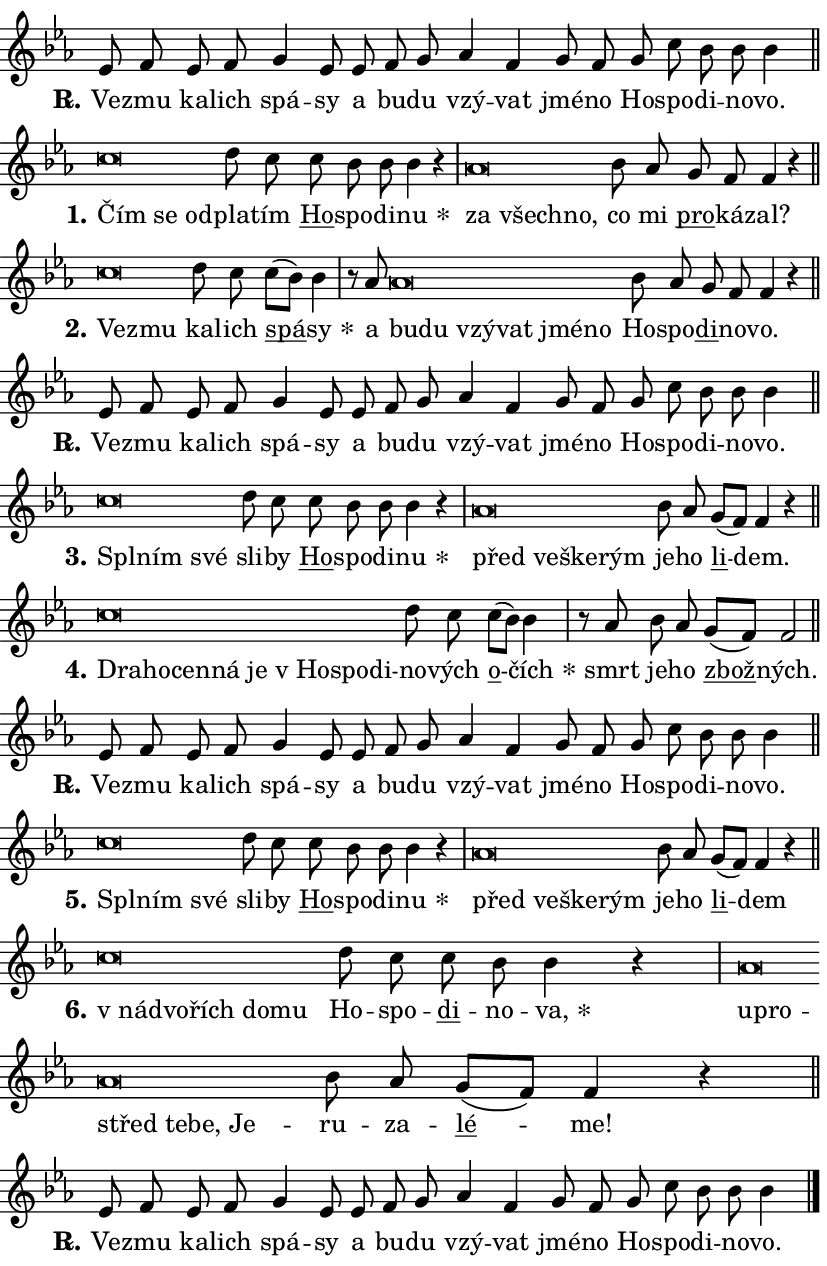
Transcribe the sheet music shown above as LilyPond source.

\version "2.24.0"
\header { tagline = "" }
\paper {
  indent = 0\cm
  top-margin = 0\cm
  right-margin = 0.13\cm % to fit lyric hyphens
  bottom-margin = 0\cm
  left-margin = 0\cm
  paper-width = 14\cm
  page-breaking = #ly:one-page-breaking
  system-system-spacing.basic-distance = #11
  score-system-spacing.basic-distance = #11
  ragged-last = ##f
}


%% Author: Thomas Morley
%% https://lists.gnu.org/archive/html/lilypond-user/2020-05/msg00002.html
#(define (line-position grob)
"Returns position of @var[grob} in current system:
   @code{'start}, if at first time-step
   @code{'end}, if at last time-step
   @code{'middle} otherwise
"
  (let* ((col (ly:item-get-column grob))
         (ln (ly:grob-object col 'left-neighbor))
         (rn (ly:grob-object col 'right-neighbor))
         (col-to-check-left (if (ly:grob? ln) ln col))
         (col-to-check-right (if (ly:grob? rn) rn col))
         (break-dir-left
           (and
             (ly:grob-property col-to-check-left 'non-musical #f)
             (ly:item-break-dir col-to-check-left)))
         (break-dir-right
           (and
             (ly:grob-property col-to-check-right 'non-musical #f)
             (ly:item-break-dir col-to-check-right))))
        (cond ((eqv? 1 break-dir-left) 'start)
              ((eqv? -1 break-dir-right) 'end)
              (else 'middle))))

#(define (tranparent-at-line-position vctor)
  (lambda (grob)
  "Relying on @code{line-position} select the relevant enry from @var{vctor}.
Used to determine transparency,"
    (case (line-position grob)
      ((end) (not (vector-ref vctor 0)))
      ((middle) (not (vector-ref vctor 1)))
      ((start) (not (vector-ref vctor 2))))))

noteHeadBreakVisibility =
#(define-music-function (break-visibility)(vector?)
"Makes @code{NoteHead}s transparent relying on @var{break-visibility}"
#{
  \override NoteHead.transparent =
    #(tranparent-at-line-position break-visibility)
#})

#(define delete-ledgers-for-transparent-note-heads
  (lambda (grob)
    "Reads whether a @code{NoteHead} is transparent.
If so this @code{NoteHead} is removed from @code{'note-heads} from
@var{grob}, which is supposed to be @code{LedgerLineSpanner}.
As a result ledgers are not printed for this @code{NoteHead}"
    (let* ((nhds-array (ly:grob-object grob 'note-heads))
           (nhds-list
             (if (ly:grob-array? nhds-array)
                 (ly:grob-array->list nhds-array)
                 '()))
           ;; Relies on the transparent-property being done before
           ;; Staff.LedgerLineSpanner.after-line-breaking is executed.
           ;; This is fragile ...
           (to-keep
             (remove
               (lambda (nhd)
                 (ly:grob-property nhd 'transparent #f))
               nhds-list)))
      ;; TODO find a better method to iterate over grob-arrays, similiar
      ;; to filter/remove etc for lists
      ;; For now rebuilt from scratch
      (set! (ly:grob-object grob 'note-heads)  '())
      (for-each
        (lambda (nhd)
          (ly:pointer-group-interface::add-grob grob 'note-heads nhd))
        to-keep))))

squashNotes = {
  \override NoteHead.X-extent = #'(-0.2 . 0.2)
  \override NoteHead.Y-extent = #'(-0.75 . 0)
  \override NoteHead.stencil =
    #(lambda (grob)
       (let ((pos (ly:grob-property grob 'staff-position)))
         (begin
           (if (< pos -7) (display "ERROR: Lower brevis then expected\n") (display ""))
           (if (<= pos -6) ly:text-interface::print ly:note-head::print))))
}
unSquashNotes = {
  \revert NoteHead.X-extent
  \revert NoteHead.Y-extent
  \revert NoteHead.stencil
}

hideNotes = \noteHeadBreakVisibility #begin-of-line-visible
unHideNotes = \noteHeadBreakVisibility #all-visible

% work-around for resetting accidentals
% https://lilypond.org/doc/v2.23/Documentation/notation/displaying-rhythms#unmetered-music
cadenzaMeasure = {
  \cadenzaOff
  \partial 1024 s1024
  \cadenzaOn
}

#(define-markup-command (accent layout props text) (markup?)
  "Underline accented syllable"
  (interpret-markup layout props
    #{\markup \override #'(offset . 4.3) \underline { #text }#}))

responsum = \markup \concat {
  "R" \hspace #-1.05 \path #0.1 #'((moveto 0 0.07) (lineto 0.9 0.8)) \hspace #0.05 "."
}

spaceSize = #0.6828661417322834 % exact space size for TeX Gyre Schola

\layout {
  \context {
    \Staff
    \remove "Time_signature_engraver"
    \override LedgerLineSpanner.after-line-breaking = #delete-ledgers-for-transparent-note-heads
  }
  \context {
    \Lyrics {
      \override LyricSpace.minimum-distance = \spaceSize
      \override LyricText.font-name = #"TeX Gyre Schola"
      \override LyricText.font-size = 1
      \override StanzaNumber.font-name = #"TeX Gyre Schola Bold"
      \override StanzaNumber.font-size = 1
    }
  }
  \context {
    \Score 
    \override NoteHead.text =
      #(lambda (grob) 
        (let ((pos (ly:grob-property grob 'staff-position)))
          #{\markup {
            \combine
              \halign #-0.55 \raise #(if (= pos -6) 0 0.5) \override #'(thickness . 2) \draw-line #'(3.2 . 0)
              \musicglyph "noteheads.sM1"
          }#}))
  }
}

% magnetic-lyrics.ily
%
%   written by
%     Jean Abou Samra <jean@abou-samra.fr>
%     Werner Lemberg <wl@gnu.org>
%
%   adapted by
%     Jiri Hon <jiri.hon@gmail.com>
%
% Version 2022-Apr-15

% https://www.mail-archive.com/lilypond-user@gnu.org/msg149350.html

#(define (Left_hyphen_pointer_engraver context)
   "Collect syllable-hyphen-syllable occurrences in lyrics and store
them in properties.  This engraver only looks to the left.  For
example, if the lyrics input is @code{foo -- bar}, it does the
following.

@itemize @bullet
@item
Set the @code{text} property of the @code{LyricHyphen} grob between
@q{foo} and @q{bar} to @code{foo}.

@item
Set the @code{left-hyphen} property of the @code{LyricText} grob with
text @q{foo} to the @code{LyricHyphen} grob between @q{foo} and
@q{bar}.
@end itemize

Use this auxiliary engraver in combination with the
@code{lyric-@/text::@/apply-@/magnetic-@/offset!} hook."
   (let ((hyphen #f)
         (text #f))
     (make-engraver
      (acknowledgers
       ((lyric-syllable-interface engraver grob source-engraver)
        (set! text grob)))
      (end-acknowledgers
       ((lyric-hyphen-interface engraver grob source-engraver)
        ;(when (not (grob::has-interface grob 'lyric-space-interface))
          (set! hyphen grob)));)
      ((stop-translation-timestep engraver)
       (when (and text hyphen)
         (ly:grob-set-object! text 'left-hyphen hyphen))
       (set! text #f)
       (set! hyphen #f)))))

#(define (lyric-text::apply-magnetic-offset! grob)
   "If the space between two syllables is less than the value in
property @code{LyricText@/.details@/.squash-threshold}, move the right
syllable to the left so that it gets concatenated with the left
syllable.

Use this function as a hook for
@code{LyricText@/.after-@/line-@/breaking} if the
@code{Left_@/hyphen_@/pointer_@/engraver} is active."
   (let ((hyphen (ly:grob-object grob 'left-hyphen #f)))
     (when hyphen
       (let ((left-text (ly:spanner-bound hyphen LEFT)))
         (when (grob::has-interface left-text 'lyric-syllable-interface)
           (let* ((common (ly:grob-common-refpoint grob left-text X))
                  (this-x-ext (ly:grob-extent grob common X))
                  (left-x-ext
                   (begin
                     ;; Trigger magnetism for left-text.
                     (ly:grob-property left-text 'after-line-breaking)
                     (ly:grob-extent left-text common X)))
                  ;; `delta` is the gap width between two syllables.
                  (delta (- (interval-start this-x-ext)
                            (interval-end left-x-ext)))
                  (details (ly:grob-property grob 'details))
                  (threshold (assoc-get 'squash-threshold details 0.2)))
             (when (< delta threshold)
               (let* (;; We have to manipulate the input text so that
                      ;; ligatures crossing syllable boundaries are not
                      ;; disabled.  For languages based on the Latin
                      ;; script this is essentially a beautification.
                      ;; However, for non-Western scripts it can be a
                      ;; necessity.
                      (lt (ly:grob-property left-text 'text))
                      (rt (ly:grob-property grob 'text))
                      (is-space (grob::has-interface hyphen 'lyric-space-interface))
                      (space (if is-space " " ""))
                      (extra-delta (if is-space spaceSize 0))
                      ;; Append new syllable.
                      (ltrt-space (if (and (string? lt) (string? rt))
                                (string-append lt space rt)
                                (make-concat-markup (list lt space rt))))
                      ;; Right-align `ltrt` to the right side.
                      (ltrt-space-markup (grob-interpret-markup
                               grob
                               (make-translate-markup
                                (cons (interval-length this-x-ext) 0)
                                (make-right-align-markup ltrt-space)))))
                 (begin
                   ;; Don't print `left-text`.
                   (ly:grob-set-property! left-text 'stencil #f)
                   ;; Set text and stencil (which holds all collected
                   ;; syllables so far) and shift it to the left.
                   (ly:grob-set-property! grob 'text ltrt-space)
                   (ly:grob-set-property! grob 'stencil ltrt-space-markup)
                   (ly:grob-translate-axis! grob (- (- delta extra-delta)) X))))))))))


#(define (lyric-hyphen::displace-bounds-first grob)
   ;; Make very sure this callback isn't triggered too early.
   (let ((left (ly:spanner-bound grob LEFT))
         (right (ly:spanner-bound grob RIGHT)))
     (ly:grob-property left 'after-line-breaking)
     (ly:grob-property right 'after-line-breaking)
     (ly:lyric-hyphen::print grob)))

squashThreshold = #0.4

\layout {
  \context {
    \Lyrics
    \consists #Left_hyphen_pointer_engraver
    \override LyricText.after-line-breaking =
      #lyric-text::apply-magnetic-offset!
    \override LyricHyphen.stencil = #lyric-hyphen::displace-bounds-first
    \override LyricText.details.squash-threshold = \squashThreshold
    \override LyricHyphen.minimum-distance = 0
    \override LyricHyphen.minimum-length = \squashThreshold
  }
}

squashText = \override LyricText.details.squash-threshold = 9999
unSquashText = \override LyricText.details.squash-threshold = \squashThreshold

leftText = \override LyricText.self-alignment-X = #LEFT
unLeftText = \revert LyricText.self-alignment-X

starOffset = #(lambda (grob) 
                (let ((x_offset (ly:self-alignment-interface::aligned-on-x-parent grob)))
                  (if (= x_offset 0) 0 (+ x_offset 1.2))))

star = #(define-music-function (syllable)(string?)
"Append star separator at the end of a syllable"
#{
  \once \override LyricText.X-offset = #starOffset
  \lyricmode { \markup {
    #syllable
    \override #'((font-name . "TeX Gyre Schola Bold")) \hspace #0.2 \lower #0.65 \larger "*"
  } }
#})

starAccent = #(define-music-function (syllable)(string?)
"Append star separator at the end of a syllable and make accent"
#{
  \once \override LyricText.X-offset = #starOffset
  \lyricmode { \markup {
    \accent #syllable
    \override #'((font-name . "TeX Gyre Schola Bold")) \hspace #0.2 \lower #0.65 \larger "*"
  } }
#})

breath = #(define-music-function (syllable)(string?)
"Append breathing indicator at the end of a syllable"
#{
  \lyricmode { \markup { #syllable "+" } }
#})

optionalBreath = #(define-music-function (syllable)(string?)
"Append optional breathing indicator at the end of a syllable"
#{
  \lyricmode { \markup { #syllable "(+)" } }
#})


\score {
    <<
        \new Voice = "melody" { \cadenzaOn \key es \major \relative { es'8 f es f g4 es8 es \bar "" f g \bar "" as4 f \bar "" g8 f g c bes bes bes4 \cadenzaMeasure \bar "||" \break } }
        \new Lyrics \lyricsto "melody" { \lyricmode { \set stanza = \responsum
Ve -- zmu ka -- lich spá -- sy a bu -- du vzý -- vat jmé -- no Ho -- spo -- di -- no -- vo. } }
    >>
    \layout {}
}

\score {
    <<
        \new Voice = "melody" { \cadenzaOn \key es \major \relative { \squashNotes c''\breve*1/16 \hideNotes \breve*1/16 \breve*1/16 \bar "" \unHideNotes \unSquashNotes d8 c \bar "" c bes bes bes4 r \cadenzaMeasure \bar "|" \squashNotes as\breve*1/16 \hideNotes \breve*1/16 \breve*1/16 \bar "" \unHideNotes \unSquashNotes bes8 as \bar "" g f f4 r \cadenzaMeasure \bar "||" \break } }
        \new Lyrics \lyricsto "melody" { \lyricmode { \set stanza = "1."
\leftText Čím \squashText se od -- \unLeftText \unSquashText pla -- tím \markup \accent Ho -- spo -- di -- \star nu \leftText za \squashText všech -- no, \unLeftText \unSquashText co mi \markup \accent pro -- ká -- zal? } }
    >>
    \layout {}
}

\score {
    <<
        \new Voice = "melody" { \cadenzaOn \key es \major \relative { \squashNotes c''\breve*1/16 \hideNotes \breve*1/16 \bar "" \unHideNotes \unSquashNotes d8 c \bar "" c[( bes)] bes4 \cadenzaMeasure \bar "|" r8 as8 \squashNotes as\breve*1/16 \hideNotes \breve*1/16 \bar "" \breve*1/16 \bar "" \breve*1/16 \bar "" \breve*1/16 \breve*1/16 \bar "" \unHideNotes \unSquashNotes bes8 as \bar "" g f f4 r \cadenzaMeasure \bar "||" \break } }
        \new Lyrics \lyricsto "melody" { \lyricmode { \set stanza = "2."
\leftText Ve -- \squashText zmu \unLeftText \unSquashText ka -- lich \markup \accent spá -- \star sy a \leftText bu -- \squashText du vzý -- vat jmé -- no \unLeftText \unSquashText Ho -- spo -- \markup \accent di -- no -- vo. } }
    >>
    \layout {}
}

\score {
    <<
        \new Voice = "melody" { \cadenzaOn \key es \major \relative { es'8 f es f g4 es8 es \bar "" f g \bar "" as4 f \bar "" g8 f g c bes bes bes4 \cadenzaMeasure \bar "||" \break } }
        \new Lyrics \lyricsto "melody" { \lyricmode { \set stanza = \responsum
Ve -- zmu ka -- lich spá -- sy a bu -- du vzý -- vat jmé -- no Ho -- spo -- di -- no -- vo. } }
    >>
    \layout {}
}

\score {
    <<
        \new Voice = "melody" { \cadenzaOn \key es \major \relative { \squashNotes c''\breve*1/16 \hideNotes \breve*1/16 \breve*1/16 \bar "" \unHideNotes \unSquashNotes d8 c \bar "" c bes bes bes4 r \cadenzaMeasure \bar "|" \squashNotes as\breve*1/16 \hideNotes \breve*1/16 \bar "" \breve*1/16 \breve*1/16 \bar "" \unHideNotes \unSquashNotes bes8 as \bar "" g[( f)] f4 r \cadenzaMeasure \bar "||" \break } }
        \new Lyrics \lyricsto "melody" { \lyricmode { \set stanza = "3."
\leftText Spl -- \squashText ním své \unLeftText \unSquashText sli -- by \markup \accent Ho -- spo -- di -- \star nu \leftText před \squashText ve -- ške -- rým \unLeftText \unSquashText je -- ho \markup \accent li -- dem. } }
    >>
    \layout {}
}

\score {
    <<
        \new Voice = "melody" { \cadenzaOn \key es \major \relative { \squashNotes c''\breve*1/16 \hideNotes \breve*1/16 \bar "" \breve*1/16 \bar "" \breve*1/16 \bar "" \breve*1/16 \bar "" \breve*1/16 \bar "" \breve*1/16 \breve*1/16 \bar "" \unHideNotes \unSquashNotes d8 c \bar "" c[( bes)] bes4 \cadenzaMeasure \bar "|" r8 as8 bes8 as \bar "" g[( f)] f2 \cadenzaMeasure \bar "||" \break } }
        \new Lyrics \lyricsto "melody" { \lyricmode { \set stanza = "4."
\leftText Dra -- \squashText ho -- cen -- ná je "v Ho" -- spo -- di -- \unLeftText \unSquashText no -- vých \markup \accent o -- \star čích smrt je -- ho \markup \accent zbož -- ných. } }
    >>
    \layout {}
}

\score {
    <<
        \new Voice = "melody" { \cadenzaOn \key es \major \relative { es'8 f es f g4 es8 es \bar "" f g \bar "" as4 f \bar "" g8 f g c bes bes bes4 \cadenzaMeasure \bar "||" \break } }
        \new Lyrics \lyricsto "melody" { \lyricmode { \set stanza = \responsum
Ve -- zmu ka -- lich spá -- sy a bu -- du vzý -- vat jmé -- no Ho -- spo -- di -- no -- vo. } }
    >>
    \layout {}
}

\score {
    <<
        \new Voice = "melody" { \cadenzaOn \key es \major \relative { \squashNotes c''\breve*1/16 \hideNotes \breve*1/16 \breve*1/16 \bar "" \unHideNotes \unSquashNotes d8 c \bar "" c bes bes bes4 r \cadenzaMeasure \bar "|" \squashNotes as\breve*1/16 \hideNotes \breve*1/16 \bar "" \breve*1/16 \breve*1/16 \bar "" \unHideNotes \unSquashNotes bes8 as \bar "" g[( f)] f4 r \cadenzaMeasure \bar "||" \break } }
        \new Lyrics \lyricsto "melody" { \lyricmode { \set stanza = "5."
\leftText Spl -- \squashText ním své \unLeftText \unSquashText sli -- by \markup \accent Ho -- spo -- di -- \star nu \leftText před \squashText ve -- ške -- rým \unLeftText \unSquashText je -- ho \markup \accent li -- dem } }
    >>
    \layout {}
}

\score {
    <<
        \new Voice = "melody" { \cadenzaOn \key es \major \relative { \squashNotes c''\breve*1/16 \hideNotes \breve*1/16 \bar "" \breve*1/16 \bar "" \breve*1/16 \breve*1/16 \bar "" \unHideNotes \unSquashNotes d8 c \bar "" c bes bes4 r \cadenzaMeasure \bar "|" \squashNotes as\breve*1/16 \hideNotes \breve*1/16 \bar "" \breve*1/16 \bar "" \breve*1/16 \bar "" \breve*1/16 \breve*1/16 \bar "" \unHideNotes \unSquashNotes bes8 as \bar "" g[( f)] f4 r \cadenzaMeasure \bar "||" \break } }
        \new Lyrics \lyricsto "melody" { \lyricmode { \set stanza = "6."
\leftText "v ná" -- \squashText dvo -- řích do -- mu \unLeftText \unSquashText Ho -- spo -- \markup \accent di -- no -- \star va, \leftText u -- \squashText pro -- střed te -- be, Je -- \unLeftText \unSquashText ru -- za -- \markup \accent lé -- me! } }
    >>
    \layout {}
}

\score {
    <<
        \new Voice = "melody" { \cadenzaOn \key es \major \relative { es'8 f es f g4 es8 es \bar "" f g \bar "" as4 f \bar "" g8 f g c bes bes bes4 \cadenzaMeasure \bar "||" \break } \bar "|." }
        \new Lyrics \lyricsto "melody" { \lyricmode { \set stanza = \responsum
Ve -- zmu ka -- lich spá -- sy a bu -- du vzý -- vat jmé -- no Ho -- spo -- di -- no -- vo. } }
    >>
    \layout {}
}
